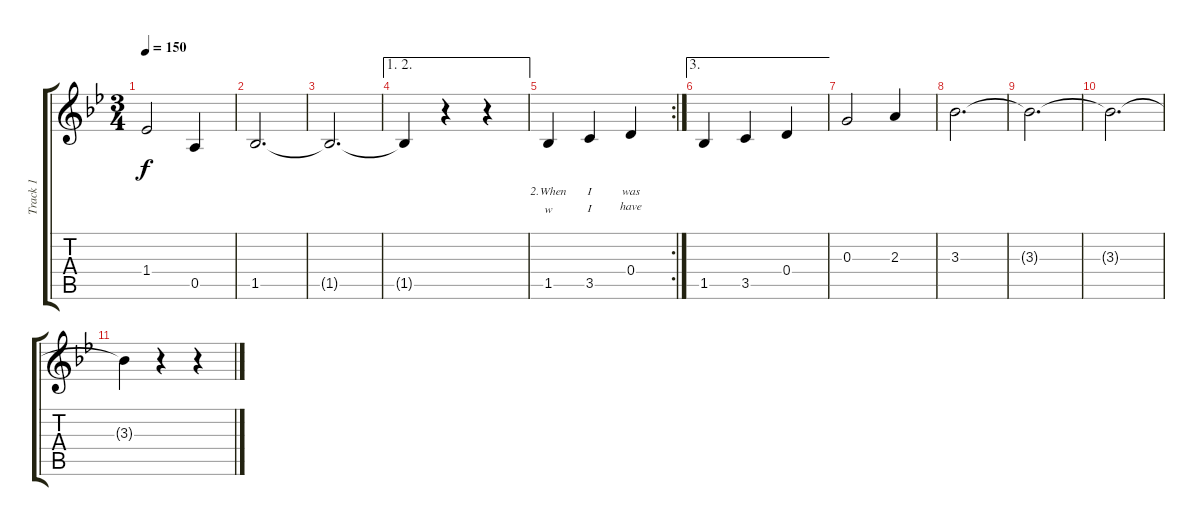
\track ("Track 1" "Track 1") {instrument electricguitarjazz}
\staff {score tabs}
\tuning (E4 B3 G3 D3 A2 E2) {hide}
\ts (3 4)
\tempo 150
\clef g2
\ks bb
1.4.2{dy f} 0.5.4 |
1.5.2{d} |
1.5{t}.2{d} |
\ae (1 2)
1.5{t}.4 r.4 r.4 |
\rc 2
1.5.4{lyrics (0 "") lyrics (1 "2.When") lyrics (2 "") lyrics (3 "w") lyrics (4 "")} 3.5.4{lyrics (0 "") lyrics (1 "I") lyrics (2 "") lyrics (3 "I") lyrics (4 "")} 0.4.4{lyrics (0 "") lyrics (1 "was") lyrics (2 "") lyrics (3 "have") lyrics (4 "")} |
\ae 3
1.5.4 3.5.4 0.4.4 |
0.3.2 2.3.4 |
3.3.2{d} |
3.3{t}.2{d} |
3.3{t}.2{d} |
3.3{t}.4 r.4 r.4
